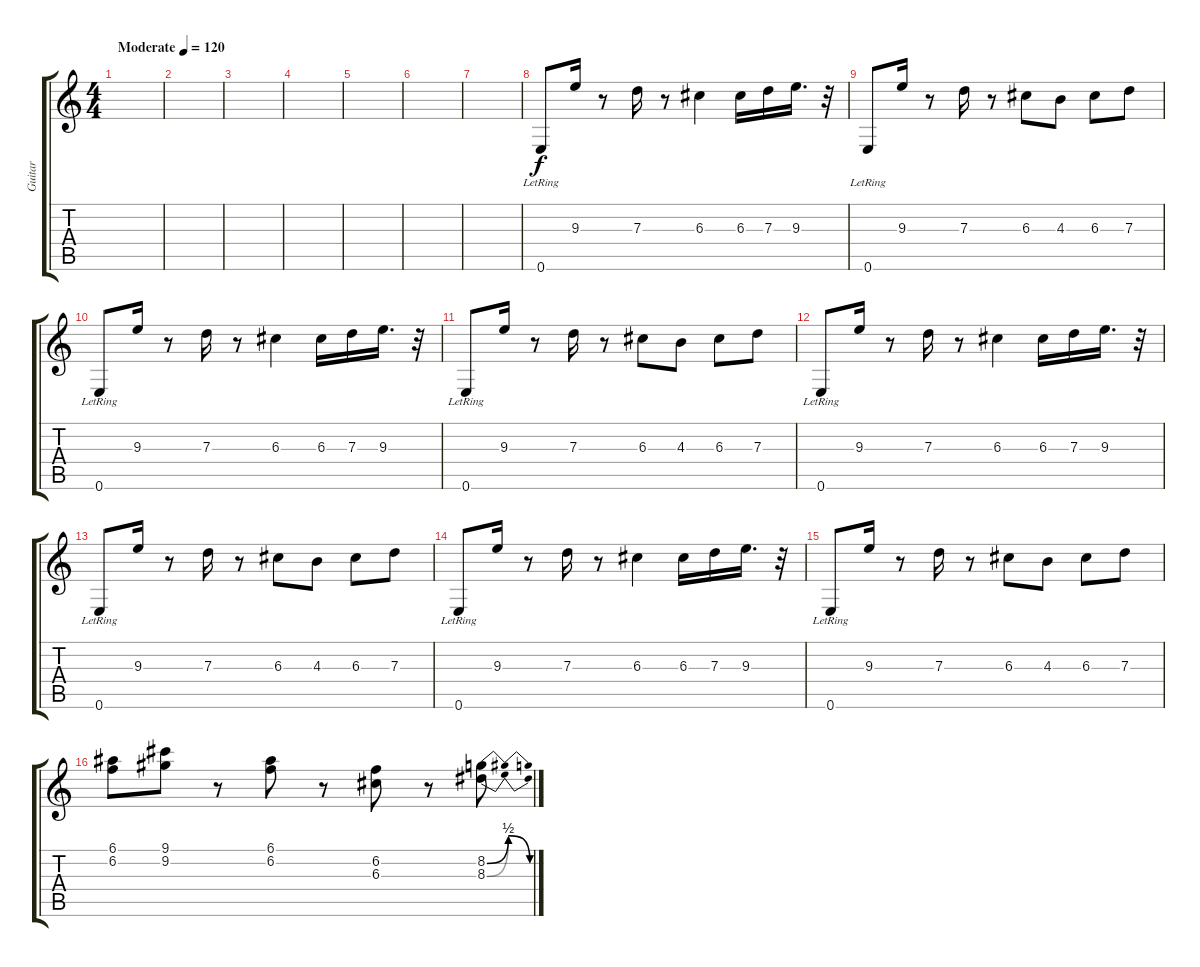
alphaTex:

\track ("Guitar" "Guitar") {instrument overdrivenguitar}
\staff {score tabs}
\tuning (E4 B3 G3 D3 A2 E2) {hide}
\ts (4 4)
\tempo (120 "Moderate")
\clef g2
\ks c
|
|
|
|
|
|
|
0.6{lr}.8 9.3.16 r.8 7.3.16 r.8 6.3.4 6.3.16 7.3.16 9.3.16{d} r.32 |
0.6{lr}.8 9.3.16 r.8 7.3.16 r.8 6.3.8 4.3.8 6.3.8 7.3.8 |
0.6{lr}.8 9.3.16 r.8 7.3.16 r.8 6.3.4 6.3.16 7.3.16 9.3.16{d} r.32 |
0.6{lr}.8 9.3.16 r.8 7.3.16 r.8 6.3.8 4.3.8 6.3.8 7.3.8 |
0.6{lr}.8 9.3.16 r.8 7.3.16 r.8 6.3.4 6.3.16 7.3.16 9.3.16{d} r.32 |
0.6{lr}.8 9.3.16 r.8 7.3.16 r.8 6.3.8 4.3.8 6.3.8 7.3.8 |
0.6{lr}.8 9.3.16 r.8 7.3.16 r.8 6.3.4 6.3.16 7.3.16 9.3.16{d} r.32 |
0.6{lr}.8 9.3.16 r.8 7.3.16 r.8 6.3.8 4.3.8 6.3.8 7.3.8 |
(6.1 6.2).8 (9.1 9.2).8 r.8 (6.1 6.2).8 r.8 (6.2 6.3).8 r.8 (8.2{be (bendrelease 0 0 10 2 40 2 60 0)} 8.3{be (bendrelease 0 0 10 2 40 2 60 0)}).8
